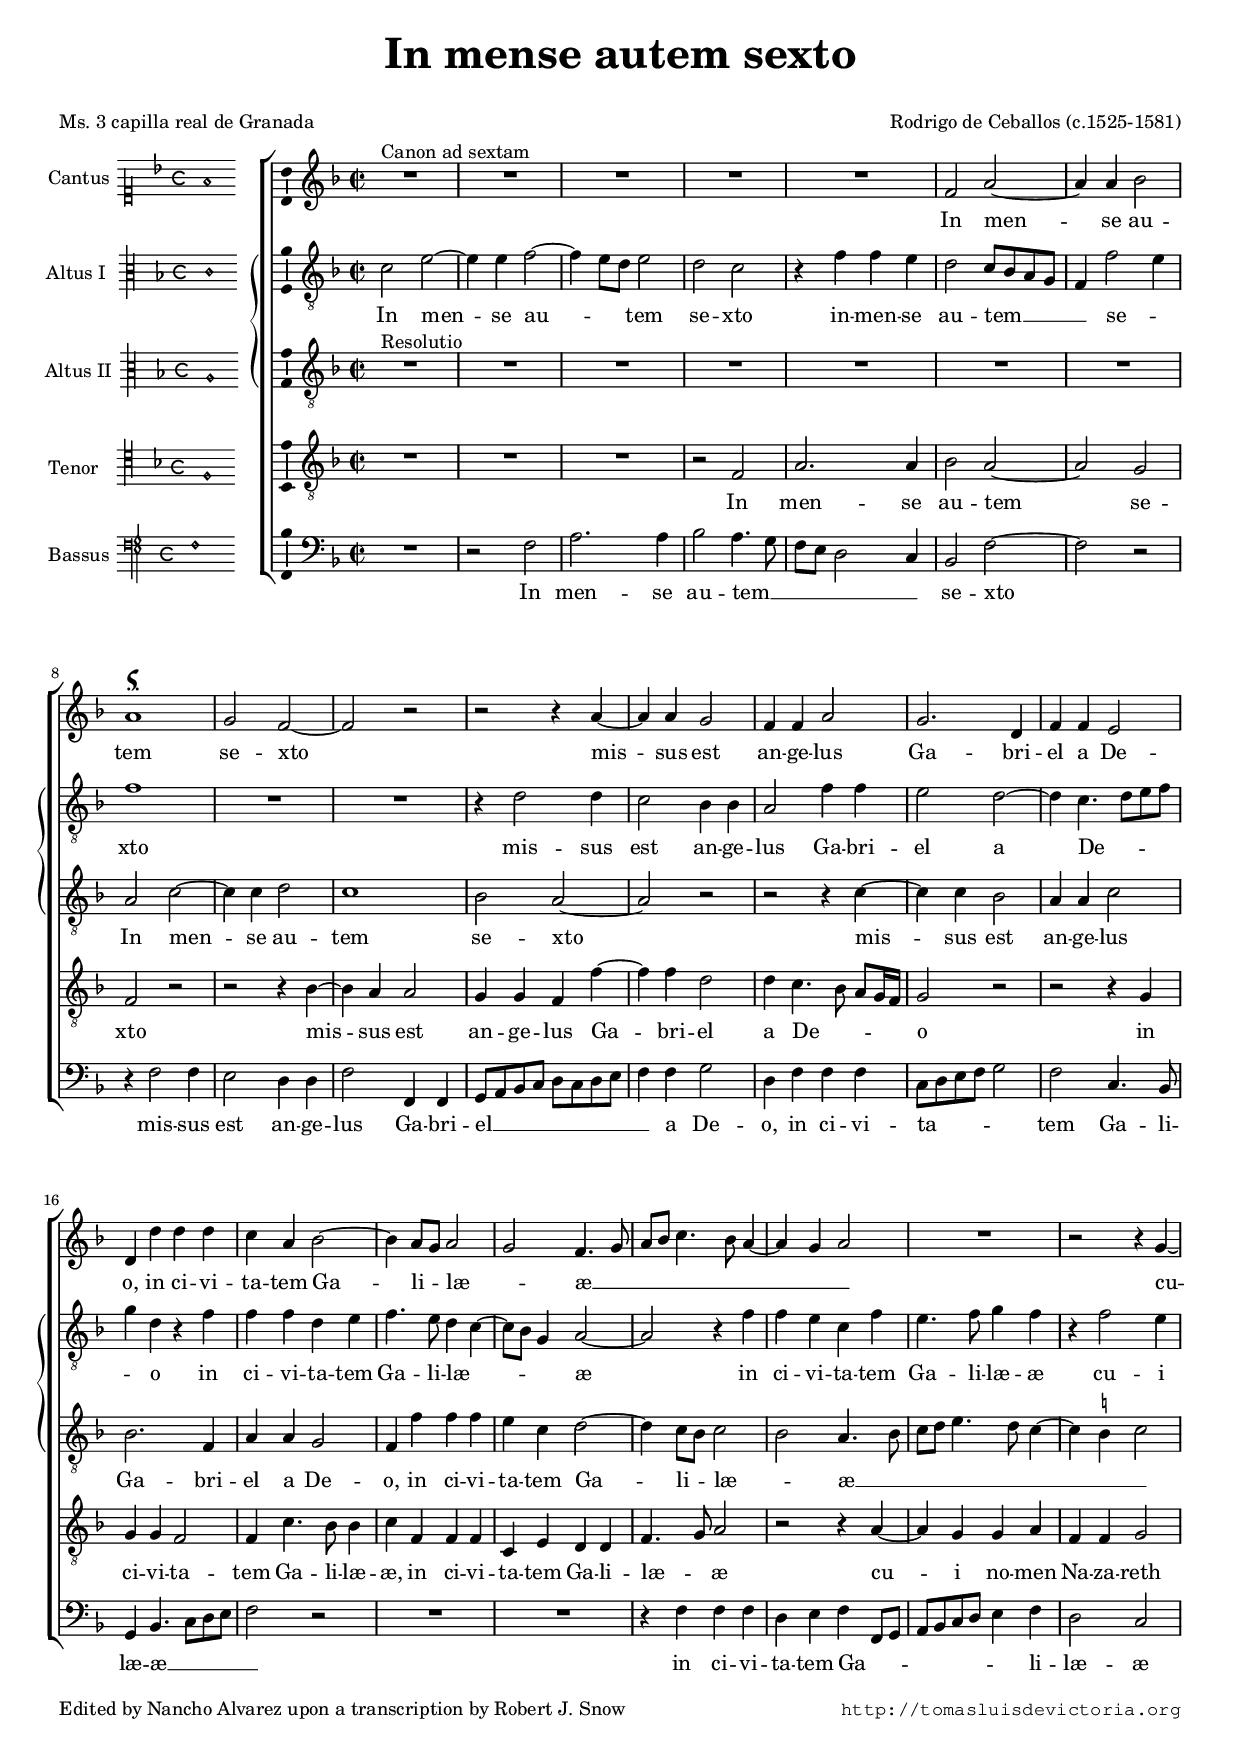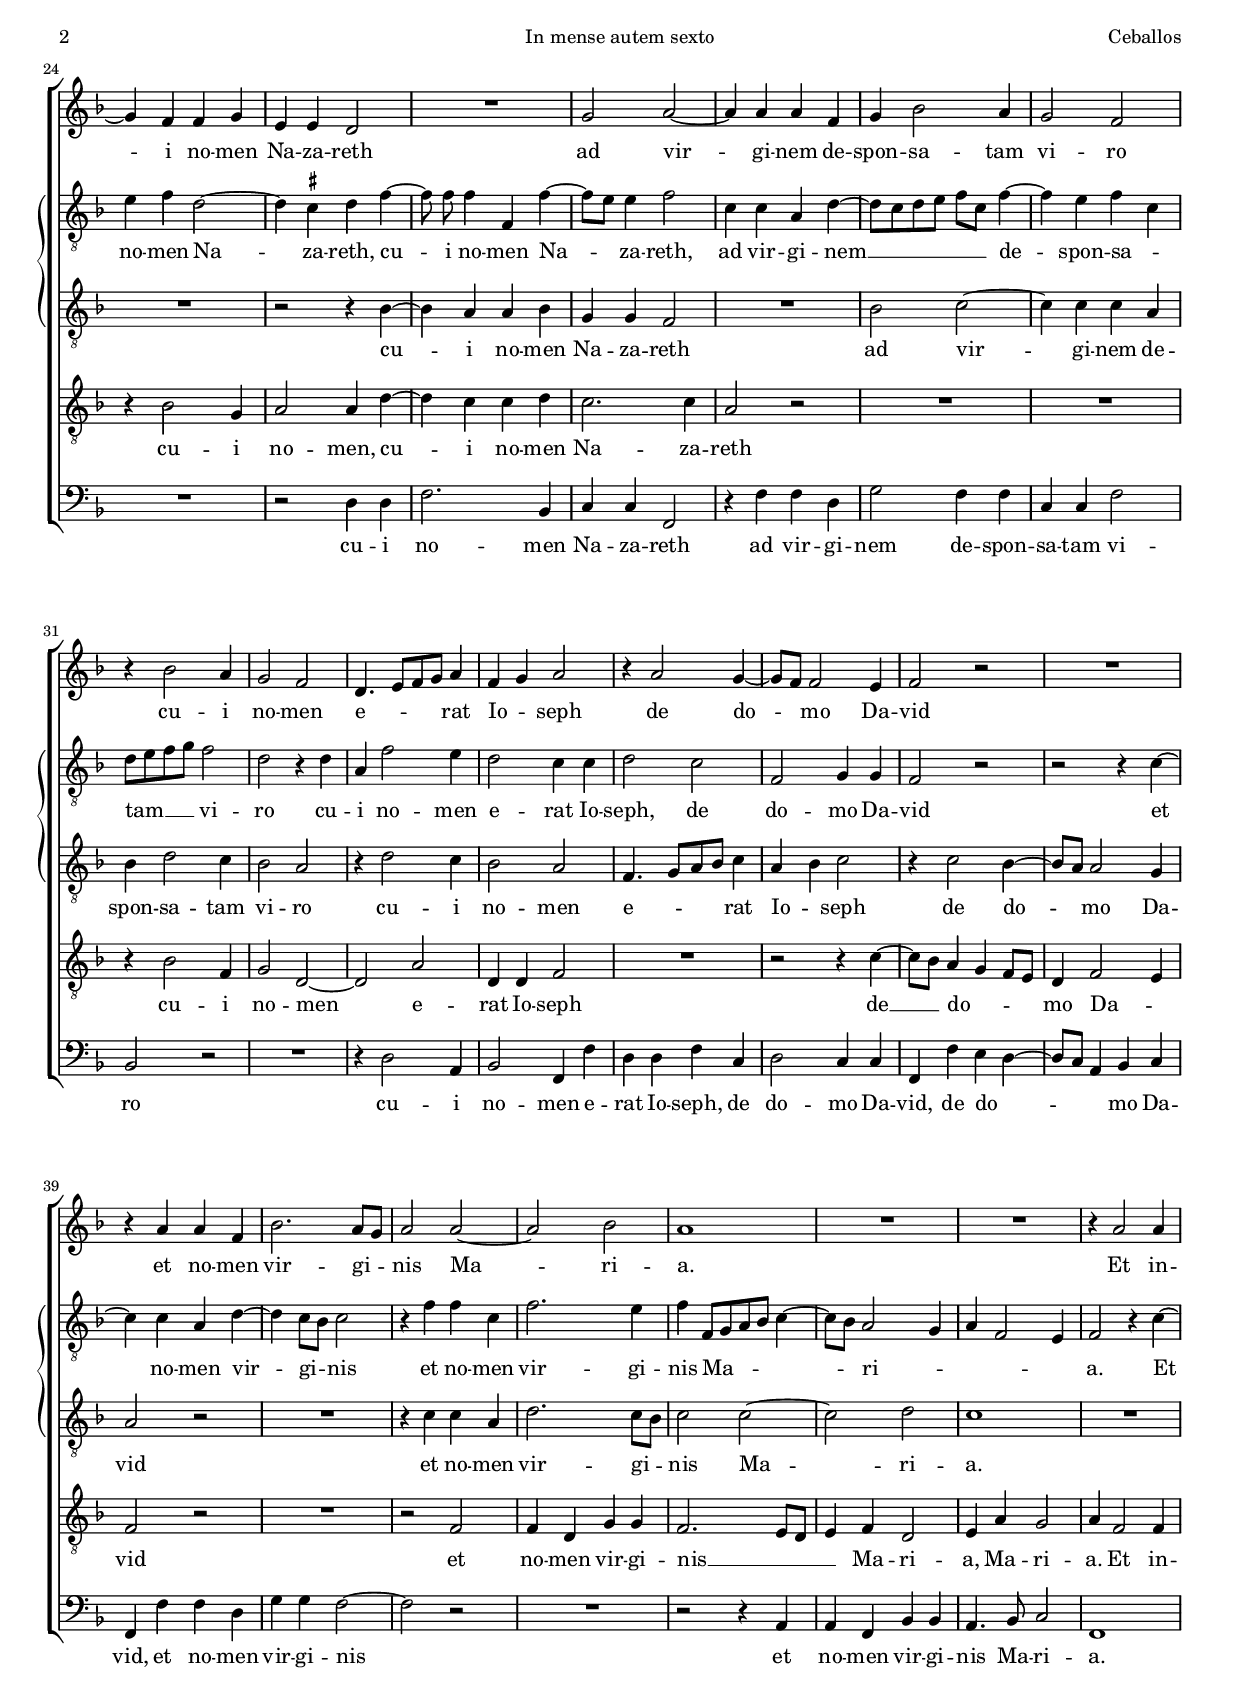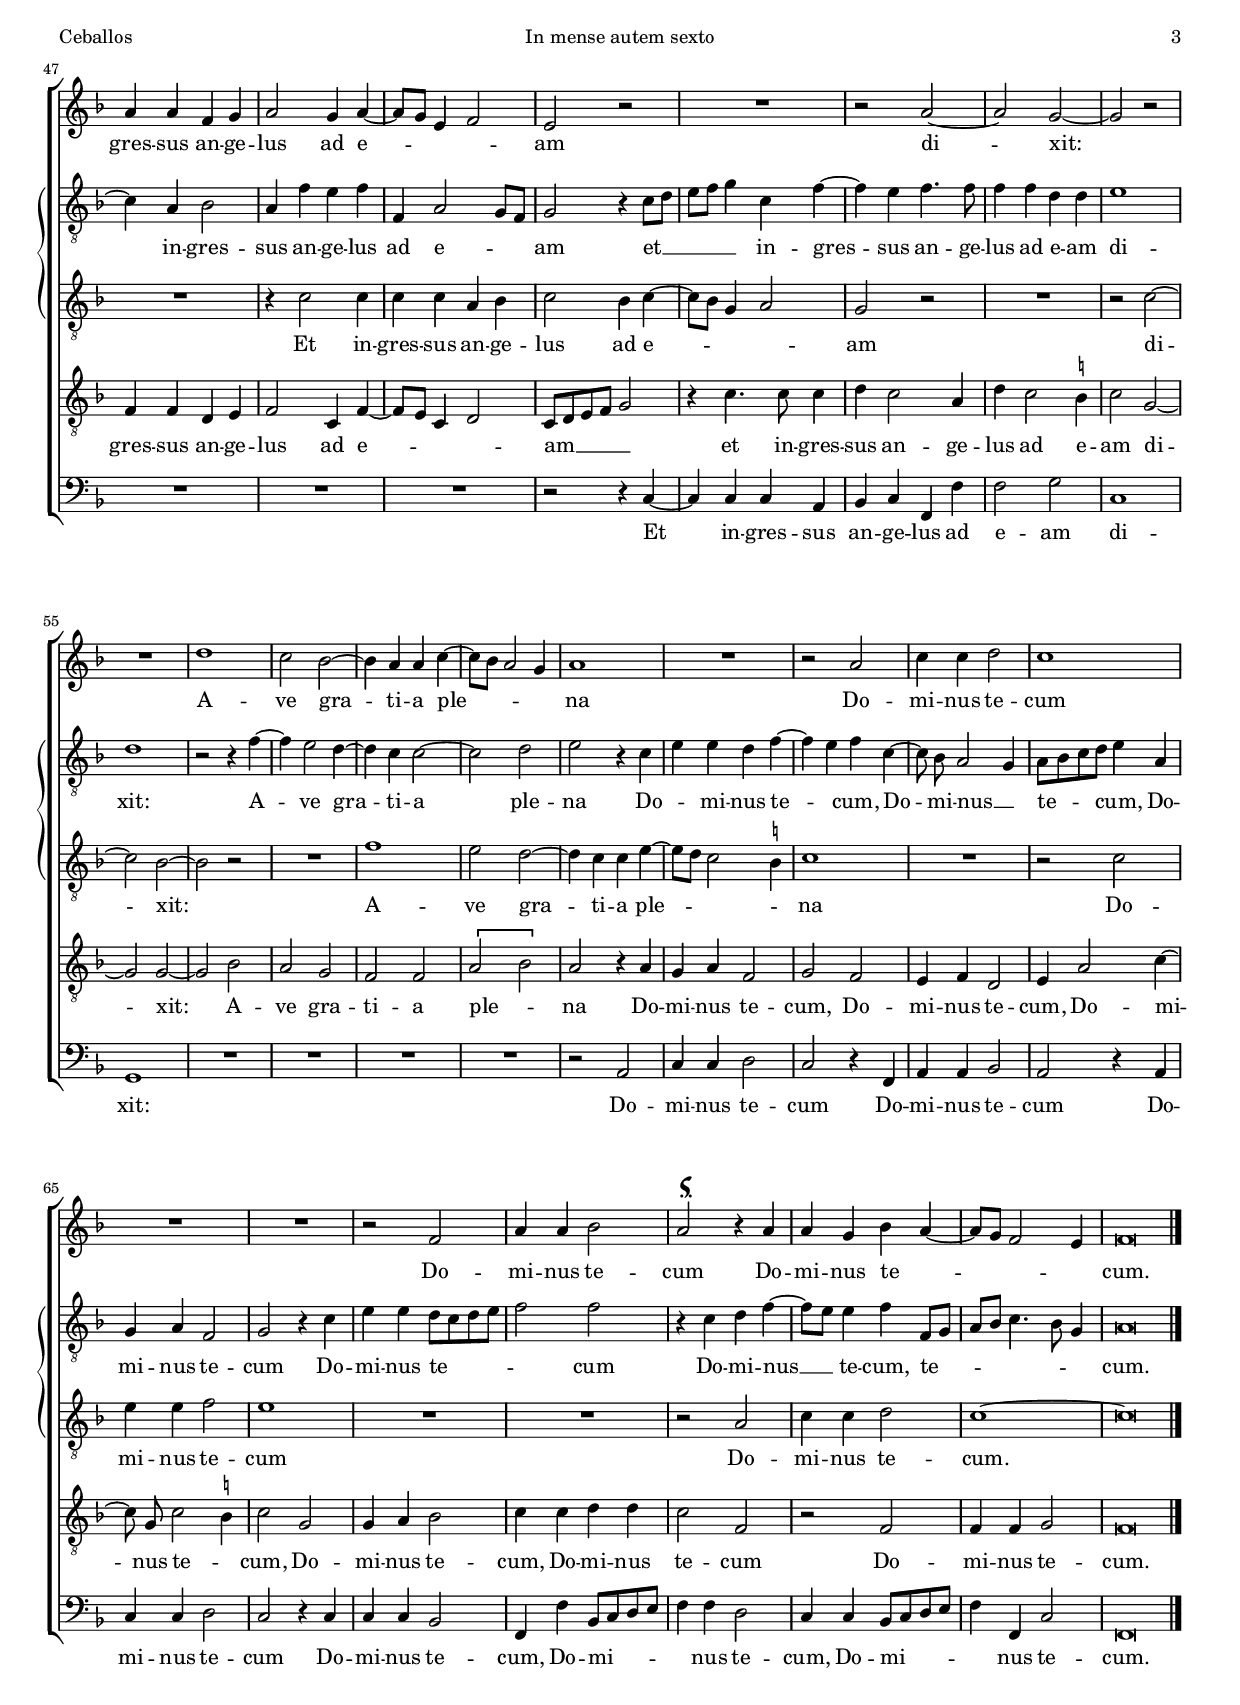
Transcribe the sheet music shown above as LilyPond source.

\version "2.18.0"

#(set-default-paper-size "a4")
#(set-global-staff-size 16.4)
#(ly:set-option 'point-and-click #f)
%mobile -s14.5 -i3.3

italicas=\override LyricText.font-shape = #'italic
rectas=\override LyricText.font-shape = #'upright
ss=\once \set suggestAccidentals = ##t
incipitwidth = 20
mtempo={\tempo 4 = 100}
mtempob={\tempo 4 = 50}
mt=#(define-music-function (parser location offset) (number?) ; move lyric text
      #{ \once \override LyricText.X-offset = -$offset #})

htitle="In mense autem sexto"
hcomposer="Ceballos"

\header {
	title=\markup{\fontsize #3 "In mense autem sexto"}
	%subtitle=""
	subsubtitle=\markup{\null \vspace #1 }
	composer="Rodrigo de Ceballos (c.1525-1581)"
        pdfauthor=\composer
	%opus="(-)"
	poet=\markup{"Ms. 3 capilla real de Granada"}
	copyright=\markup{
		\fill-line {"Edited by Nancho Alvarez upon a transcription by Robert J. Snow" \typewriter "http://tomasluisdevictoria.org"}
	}
%	tagline=""
}

global={\key f \major \time 2/2 \skip 1*72
	\bar "|."
}


cantus=\relative c'{
	s4*0^\markup{"Canon ad sextam"}
	R1*5
	f2 a ~
	a4 a bes2
	\once \override TextScript.X-offset = #1
	a1^\markup{\musicglyph #"scripts.usignumcongruentiae" }
	g2 f ~
	f r
	r r4 a ~
	a a g2
	f4 f a2
	g2. d4
	f f e2
	d4 d' d d 
	c a bes2 ~
	bes4 a8 g a2
	g2 f4. g8
	a bes c4. bes8 a4 ~
	a g a2
	R1
	r2 r4 g ~
	g f f g
	e e d2
	R1
	g2 a ~
	a4 a a f
	g bes2 a4
	g2 f
	r4 bes2 a4
	g2 f
	d4. e8[ f g] a4
	f4 g a2
	r4 a2 g4 ~
	g8 f f2 e4
	f2 r
	R1
	r4 a a f
	bes2. a8 g
	a2 a ~
	a bes
	a1
	R1*2
	r4 a2 a4
	a a f g
	a2 g4 a ~
	a8 g e4 f2
	e r
	R1
	r2 a ~
	a g ~
	g r
	R1
	d'1
	c2 bes ~
	bes4 a a c ~
	c8 bes a2 g4
	a1
	R1
	r2 a
	c4 c d2
	c1
	R1*2
	r2 f,
	a4 a bes2
	\once \override TextScript.X-offset = #1
	a2^\markup{\musicglyph #"scripts.usignumcongruentiae" }
	 r4 a
	a4 g bes a ~
	a8 g f2 e4
	f\breve*1/2
}

altus=\relative c'{
	c2 e ~
	e4 e f2 ~
	f4 e8 d e2
	d2 c
	r4 f f e
	d2 c8 bes a g
	f4 f'2 e4
	f1
	R1*2
	r4 d2 d4
	c2 bes4 bes
	a2 f'4 f
	e2 d ~
	d4 c4. d8 e f
	g4 d r f
	f f d e
	f4. e8 d4 c ~
	c8 bes g4 a2 ~
	a r4 f'
	f e c f
	e4. f8 g4 f
	r4 f2 e4
	e f d2 ~
	d4 \ss cis d4 f ~
	f8 \noBeam f f4 f, f' ~
	f8 e e4 f2
	c4 c a d ~
	d8 c d e f c f4 ~
	f e f c
	d8 e f g f2
	d2 r4 d
	a f'2 e4
	d2 c4 c
	d2 c
	f, g4 g
	f2 r
	r r4 c' ~
	c c a d ~
	d c8 bes c2
	r4 f f c
	f2. e4
	f4 f,8[ g a bes] c4 ~
	c8 bes a2 g4
	a4 f2 e4
	f2 r4 c' ~
	c a bes2
	a4 f' e f
	f,4 a2 g8 f
	g2 r4 c8 d
	e f g4 c, f ~
	f e f4. f8
	f4 f d d
	e1
	d1
	r2 r4 f ~
	f e2 d4 ~
	d c c2 ~
	c d
	e r4 c
	e e d f ~
	f e f c ~
	c8 \noBeam bes a2 g4
	a8 bes c d e4 a,
	g a f2
	g r4 c
	e4 e d8 c d e
	f2 f
	r4 c d f ~
	f8 e e4 f f,8 g
	a bes c4. bes8 g4
	a\breve*1/2
}

altusdos=\relative c'{
	s4*0^\markup{"Resolutio"}
	R1*7
	a2 c ~
	c4 c d2
	c1
	bes2 a ~
	a r
	r2 r4 c ~
	c4 c bes2
	a4 a c2
	bes2. f4
	a a g2
	f4 f' f f
	e4 c d2 ~
	d4 c8 bes c2
	bes a4. bes8
	c d e4. d8 c4 ~
	c \ss b c2
	R1
	r2 r4 bes ~
	bes a a bes
	g g f2
	R1
	bes2 c ~
	c4 c c a
	bes4 d2 c4
	bes2 a
	r4 d2 c4
	bes2 a
	f4. g8[ a bes] c4
	a4 bes c2
	r4 c2 bes4 ~
	bes8 a a2 g4
	a2 r
	R1
	r4 c c a
	d2. c8 bes
	c2 c ~
	c d
	c1
	R1*2
	r4 c2 c4
	c4 c a bes
	c2 bes4 c ~
	c8 bes g4 a2
	g2 r
	R1
	r2 c ~
	c bes ~
	bes r
	R1
	f'1
	e2 d ~
	d4 c c e ~
	e8 d c2 \ss b4
	c1
	R1
	r2 c
	e4 e f2
	e1
	R1*2
	r2 a,
	c4 c d2
	c1 ~
	c\breve*1/2
}

tenor=\relative c{
	R1*3
	r2 f
	a2. a4
	bes2 a ~
	a2 g
	f r 
	r r4 bes ~
	bes4 a a2
	g4 g f f' ~
	f f d2
	d4 c4. bes8 a[ g16 f]
	g2 r
	r2 r4 g
	g g f2
	f4 c'4. bes8 bes4
	c f, f f
	c4 e d d
	f4. g8 a2
	r2 r4 a ~
	a4 g g a
	f f g2
	r4 bes2 g4
	a2 a4 d ~
	d c c d
	c2. c4
	a2 r
	R1*2
	r4 bes2 f4
	g2 d ~
	d a'
	d,4 d f2
	R1
	r2 r4 c' ~
	c8 bes a4 g f8 e
	d4 f2 e4
	f2 r
	R1
	r2 f
	f4 d g g
	f2. e8 d
	e4 f d2
	e4 a g2
	a4 f2 f4
	f f d e
	f2 c4 f ~
	f8 e c4 d2
	c8 d e f g2
	r4 c4. c8 c4
	d4 c2 a4
	d c2 \ss b4
	c2 g ~
	g g ~
	g bes
	a g
	f f
	\[a bes\]
	a2 r4 a
	g4 a f2
	g f 
	e4 f d2
	e4 a2 c4 ~
	c8 \noBeam g c2 \ss b4
	c2 g
	g4 a bes2
	c4 c d d
	c2 f,
	r2 f
	f4 f g2
	f\breve*1/2
}

bassus=\relative c{
	R1
	r2 f
	a2. a4
	bes2 a4. g8
	f e d2 c4
	bes2 f' ~
	f r
	r4 f2 f4
	e2 d4 d
	f2 f,4 f
	g8 a bes c d c d e
	f4 f g2
	d4 f f f
	c8 d e f g2
	f c4. bes8
	g4 bes4. c8 d e
	f2 r
	R1*2
	r4 f f f
	d e f f,8 g
	a bes c d e4 f
	d2 c
	R1
	r2 d4 d
	f2. bes,4
	c c f,2
	r4 f' f d
	g2 f4 f 
	c c f2
	bes,2 r
	R1
	r4 d2 a4
	bes2 f4 f'
	d d f c
	d2 c4 c
	f, f' e d ~
	d8 c a4 bes c
	f, f' f d
	g g f2 ~
	f r
	R1
	r2 r4 a, 
	a f bes bes
	a4. bes8 c2
	f,1
	R1*3
	r2 r4 c' ~
	c c c a
	bes c f, f'
	f2 g
	c,1
	g1
	R1*4
	r2 a
	c4 c d2
	c r4 f,
	a a bes2
	a2 r4 a
	c c d2
	c r4 c
	c c bes2
	f4 f' bes,8 c d e
	f4 f d2
	c4 c bes8 c d e
	f4 f, c'2
	f,\breve*1/2
}

textocantus=\lyricmode{
In men -- se au -- tem se -- xto 
mis -- sus est
an -- ge -- lus Ga -- bri -- el a De -- o,
in ci -- vi -- ta -- tem Ga -- li -- _ læ -- _ æ __ _ _ _ _ _ _ _ _ 
cu -- i no -- men Na -- za -- reth
ad vir -- gi -- nem de -- spon -- sa -- tam vi -- ro
cu -- i no -- men e -- _ _ _ rat Io -- _ seph
de do -- _ mo Da -- vid
et no -- men vir -- gi -- _ nis Ma -- ri -- a.
Et in -- gres -- sus an -- ge -- lus ad e -- _ _ _ am di -- xit:
A -- ve gra -- ti -- a ple -- _ _ _ na
Do -- mi -- nus te -- cum
Do -- mi -- nus te -- cum
Do -- mi -- nus te -- _ _ _ _ cum.
}

textoaltus=\lyricmode{
In men -- se au -- _ _ tem se -- xto
in -- men -- se au -- tem __ _ _ _ _ se -- _ xto
mis -- sus est an -- ge -- lus Ga -- bri -- el a De -- _ _ _ _ o
in ci -- vi -- ta -- tem
Ga -- li -- læ -- _ _ _ æ
in ci -- vi -- ta -- tem Ga -- li -- læ -- æ
cu -- i no -- men Na -- za -- reth,
cu -- i no -- men Na -- _ za -- reth,
ad vir -- gi -- \mt #.4 nem __ _ _ _ _ _
de -- spon -- sa -- _ tam __ _ _ _ vi -- ro
cu -- i no -- men e -- rat Io -- seph,
de do -- mo Da -- vid
et no -- men vir -- gi -- _ nis
et no -- men vir -- gi -- nis Ma -- _ _ _ _ _ ri -- _ _ _ _ a.
Et in -- gres -- sus an -- ge -- lus ad e -- _ _ am
et __ _ _ _ _ in -- gres -- sus an -- ge -- lus ad e -- am di -- xit:
A -- ve gra -- ti -- a ple -- na
\mt #.5 Do -- _ mi -- nus te -- _ cum,
Do -- mi -- nus __ _ te -- _ _ _ cum,
Do -- mi -- nus te -- cum
Do -- mi -- nus te -- _ _ _ _ cum
Do -- mi -- nus __ _ te -- cum,
te -- _ _ _ _ _ _ cum.
}

textoaltusdos=\lyricmode{
In men -- se au -- tem se -- xto 
mis -- sus est
an -- ge -- lus Ga -- bri -- el a De -- o,
in ci -- vi -- ta -- tem Ga -- li -- _ læ -- _ æ __ _ _ _ _ _ _ _ _ 
cu -- i no -- men Na -- za -- reth
ad vir -- gi -- nem de -- spon -- sa -- tam vi -- ro
cu -- i no -- men e -- _ _ _ rat Io -- _ seph
de do -- _ mo Da -- vid
et no -- men vir -- gi -- _ nis Ma -- ri -- a.
Et in -- gres -- sus an -- ge -- lus ad e -- _ _ _ am di -- xit:
A -- ve gra -- ti -- a \mt #.5 ple -- _ _ _ na
Do -- mi -- nus te -- cum
Do -- mi -- nus te -- \mt #1 cum.
}

textotenor=\lyricmode{
In men -- se au -- tem se -- xto
mis -- sus est an -- ge -- lus Ga -- bri -- el
a De -- _ _ _ _ o
in ci -- vi -- ta -- tem
Ga -- li -- læ -- æ,
in ci -- vi -- ta -- tem Ga -- li -- læ -- _ æ
cu -- i no -- men Na -- za -- reth
cu -- i no -- men,
cu -- i no -- men Na -- za -- reth
cu -- i no -- men e -- rat Io -- seph
\mt #.5 de __ _ do -- _ _ _ mo Da -- _ vid
et no -- men vir -- gi -- nis __ _ _ _ Ma -- ri -- a,
Ma -- ri -- a.
Et in -- gres -- sus an -- ge -- lus
ad e -- _ _ _ am __ _ _ _ _ 
et in -- gres -- sus an -- ge -- lus ad e -- am di -- xit:
A -- ve gra -- ti -- a ple -- _ na
Do -- mi -- nus te -- cum,
Do -- mi -- nus te -- cum,
Do -- mi -- nus te -- _ cum,
Do -- mi -- nus te -- cum, 
Do -- mi -- nus te -- cum
Do -- mi -- nus te -- cum.
}

textobassus=\lyricmode{
In men -- se au -- tem __ _ _ _ _ _ se -- xto
mis -- sus est an -- ge -- lus Ga -- bri -- el __ _ _ _ _ _ _ _ _
a De -- o,
in ci -- vi -- ta -- _ _ _ _ tem
Ga -- li -- læ -- æ __ _ _ _ _ 
in ci -- vi -- ta -- tem Ga -- _ _ _ _ _ _ _ li -- læ -- æ
cu -- i no -- men Na -- za -- reth
ad vir -- gi -- nem de -- spon -- sa -- tam vi -- ro
cu -- i no -- men e -- rat Io -- seph,
de do -- mo Da -- vid,
de do -- _ _ _ mo Da -- vid,
et no -- men vir -- gi -- nis
et no -- men vir -- gi -- nis Ma -- ri -- a.
Et in -- gres -- sus an -- ge -- lus ad e -- am di -- xit:
Do -- mi -- nus te -- cum
Do -- mi -- nus te -- cum 
Do -- mi -- nus te -- cum
Do -- mi -- nus te -- cum,
Do -- mi -- _ _ _ _ nus te -- cum,
Do -- mi -- _ _ _ _ nus te -- cum.
}


incipitcantus=\markup{
	\score{
		{ 
		\set Staff.instrumentName="Cantus "
		\override NoteHead.style = #'neomensural
		\override Staff.TimeSignature.style = #'neomensural
		\cadenzaOn 
		\clef "petrucci-c1"
		\key f \major
		\time 4/4
                f'1
		} 

	\layout { line-width=\incipitwidth indent = 0 }
	}
}

incipitaltus=\markup{
	\score{
		{ 
		\set Staff.instrumentName="Altus I  "
		\override NoteHead.style = #'neomensural 
		\override Staff.TimeSignature.style = #'neomensural
		\cadenzaOn 
		\clef "petrucci-c3"
		\key f \major
		\time 4/4
               c'1
		} 
	\layout { line-width=\incipitwidth indent = 0 }
	}
}

incipitaltusdos=\markup{
	\score{
		{ 
		\set Staff.instrumentName="Altus II "
		\override NoteHead.style = #'neomensural 
		\override Staff.TimeSignature.style = #'neomensural
		\cadenzaOn 
		\clef "petrucci-c3"
		\key f \major
		\time 4/4
               a1
		} 
	\layout { line-width=\incipitwidth indent = 0 }
	}
}


incipittenor=\markup{
	\score{
		{ 
		\set Staff.instrumentName="Tenor   "
		\override NoteHead.style = #'neomensural 
		\override Staff.TimeSignature.style = #'neomensural
		\cadenzaOn 
		\clef "petrucci-c4"
		\key f \major
		\time 4/4
                f1
		} 
	\layout { line-width=\incipitwidth indent=0 }
	}
}

incipitbassus=\markup{
	\score{
		{ 
		\set Staff.instrumentName="Bassus "
		\override NoteHead.style = #'neomensural
		\override Staff.TimeSignature.style = #'neomensural
		\cadenzaOn 
		\clef "petrucci-f4"
		\key c \major
		\time 4/4
                f1
		} 
	\layout { line-width=\incipitwidth indent = 0 }
	}
}

%\layout {
%       \context {\Voice
%               \remove Ligature_bracket_engraver
%               \consists Mensural_ligature_engraver
%       }
%       line-width=\incipitwidth
%       indent = 0
%}

\score {\transpose c' c'{
\new ChoirStaff<<

	\new Staff <<\global
	\new Voice="v1" {
		\set Staff.instrumentName=\incipitcantus
		\clef "treble"
		\cantus }
	\new Lyrics \lyricsto "v1" {\textocantus }
	>>
\new StaffGroup 
	\with {systemStartDelimiter = #'SystemStartBrace }
	<<
	\override Score.BarLine.allow-span-bar=##f
	\new Staff <<\global
	\new Voice="v2" {
		\set Staff.instrumentName=\incipitaltus
		\clef "G_8"
		\altus }
	\new Lyrics \lyricsto "v2" {\textoaltus }
	>>
	
	\new Staff <<\global
	\new Voice="v5" {
		\set Staff.instrumentName=\incipitaltusdos
		\clef "G_8"
		\altusdos }
	\new Lyrics \lyricsto "v5" {\textoaltusdos }
	>>
	>>
	\new Staff <<\global
	\new Voice="v3" {
		\set Staff.instrumentName=\incipittenor
		\clef "G_8"
		\tenor }
	\new Lyrics \lyricsto "v3" {\textotenor }
	>>

	\new Staff <<\global
	\new Voice="v4" {
		\set Staff.instrumentName=\incipitbassus
		\clef "bass"
		\bassus }
	\new Lyrics \lyricsto "v4" {\textobassus }
	>>
	
>>

	} % transpose

\layout{ 
	\context {\Lyrics 
		\override VerticalAxisGroup.staff-affinity = #UP
		\override VerticalAxisGroup.nonstaff-relatedstaff-spacing =
			#'((basic-distance . 0) (minimum-distance . 0) (padding . 1))
		\override LyricText.font-size = #1.2
		\override LyricHyphen.minimum-distance = #0.5
	}
	\context {\Score 
		tempoHideNote = ##t
		\override BarNumber.padding = #2 
	}
	\context {\Voice 
		%melismaBusyProperties = #'()
		%autoBeaming = ##f
	}
	\context {\Staff 
                %\RemoveEmptyStaves
                %\override VerticalAxisGroup.remove-first = ##t
		\override VerticalAxisGroup.staff-staff-spacing =
			#'((basic-distance . 11) (minimum-distance . 0) (padding . 1))
		\consists Ambitus_engraver 
		\override LigatureBracket.padding = #1
	}
}

%\midi { \mtempo }

}


\paper{
	evenHeaderMarkup=\markup  \fill-line { \fromproperty #'page:page-number-string \htitle \hcomposer }
	oddHeaderMarkup= \markup  \fill-line { \on-the-fly #not-first-page \hcomposer \on-the-fly #not-first-page \htitle \on-the-fly #not-first-page \fromproperty #'page:page-number-string }
	%system-count=20
	%page-count = 8
	ragged-last-bottom = ##f
	indent=3.6\cm
	system-system-spacing =
	#'((basic-distance . 19) (minimum-distance . 0) (padding . 5))
	top-system-spacing = % header
	#'((basic-distance . 9) (minimum-distance . 0) (padding . 0))
	last-bottom-spacing = % footer
	#'((basic-distance . 12) (minimum-distance . 0) (padding . 0))
	markup-system-spacing.padding = #1.5
}
